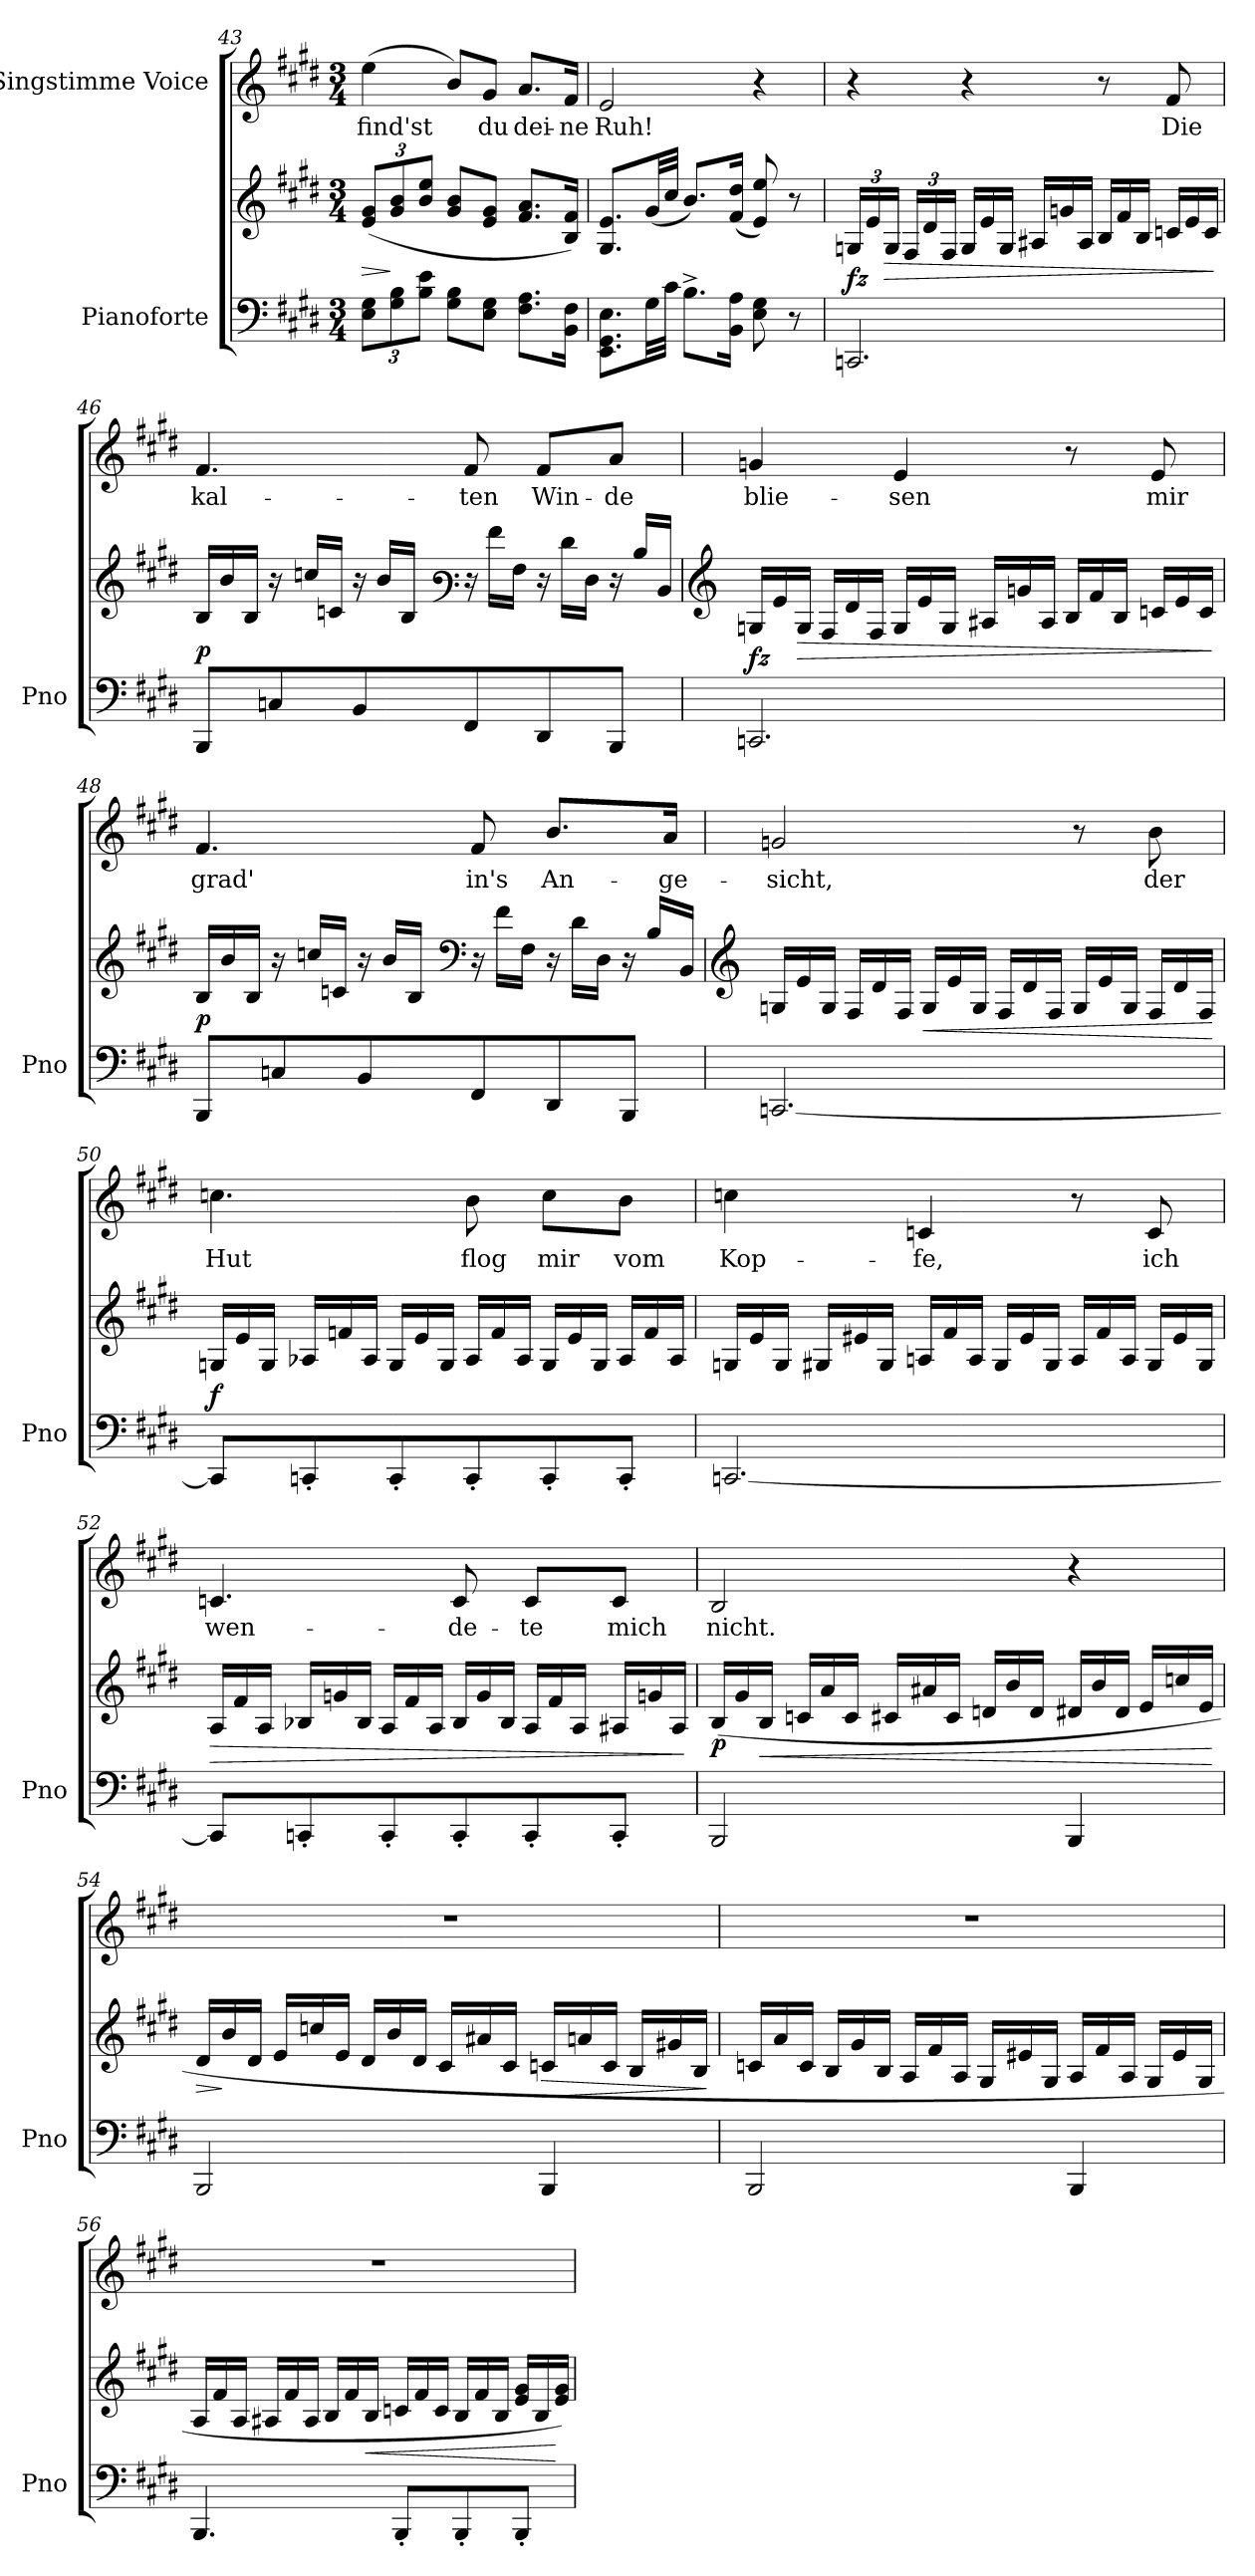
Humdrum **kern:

**kern	**kern	**dynam	**kern	**text
*part2	*part2	*part2	*part1	*part1
*staff3	*staff2	*staff2/3	*staff1	*staff1
*I"Pianoforte	*	*	*I"Singstimme Voice	*
*I'Pno	*	*	*	*
!!LO:LB:g=z
*clefF4	*clefG2	*	*clefG2	*
*k[f#c#g#d#]	*k[f#c#g#d#]	*	*k[f#c#g#d#]	*
*M3/4	*M3/4	*	*M3/4	*
*Xbrackettup	*Xbrackettup	*	*	*
=43	=43	=43	=43	=43
!	!	!LO:HP:b	!	!LO:LY:b
12E\ 12G#\L	(12e/ 12g#/L	>	(4ee\	-find'st
12G#\ 12B\	12g#/ 12b/	]	.	.
12B\ 12e\J	12b/ 12ee/J	.	.	.
8G#\ 8B\L	8g#/ 8b/L	.	8b/L)	.
!	!	!	!	!LO:LY:b
8E\ 8G#\J	8e/ 8g#/J	.	8g#/J	du
!	!	!	!	!LO:LY:b
8.F#\ 8.A\L	8.f#/ 8.a/L	.	8.a/L	dei-
!	!	!	!	!LO:LY:b
16BB\ 16F#\Jk	16B/ 16f#/Jk)	.	16f#/Jk	-ne
=44	=44	=44	=44	=44
!	!	!	!	!LO:LY:b
8.EE\ 8.GG#\ 8.E\L	8.G#/ 8.e/L	.	2e/	Ruh!
32G#\LL	(32g#/LL	.	.	.
32c#\JJJ	32cc#/JJJ	.	.	.
8.B^\L	8.b/L)	.	.	.
16BB\ 16A\Jk	(16f#/ 16dd#/Jk	.	.	.
8E\ 8G#\	8e/ 8ee/)	.	4r	.
8r	8r	.	.	.
=45	=45	=45	=45	=45
!	!	!LO:DY:a=2	!	!
2.CCn/	24Gn/LL	fz	4r	.
.	24e/	.	.	.
!	!	!LO:HP:b	!	!
.	24G/JJ	>	.	.
.	24F#/LL	.	.	.
.	24d#/	.	.	.
.	24F#/JJ	.	.	.
*	*Xtuplet	*	*	*
.	24G/LL	.	4r	.
.	24e/	.	.	.
.	24G/JJ	.	.	.
.	24A#X/LL	.	.	.
.	24gn/	.	.	.
.	24A#/JJ	.	.	.
.	24B/LL	.	8r	.
.	24f#/	.	.	.
.	24B/JJ	.	.	.
!	!	!	!	!LO:LY:b
.	24cn/LL	.	8f#/	Die
.	24e/	.	.	.
.	24c/JJ	.	.	.
.	.	]	.	.
!!LO:LB:g=z
=46	=46	=46	=46	=46
!	!	!LO:DY:a=2	!	!LO:LY:b
8BBB/L	24B/LL	p	4.f#/	kal-
.	24b/	.	.	.
.	24B/JJ	.	.	.
8Cn/	24r	.	.	.
.	24ccn/LL	.	.	.
.	24cn/JJ	.	.	.
8BB/	24r	.	.	.
.	24b/LL	.	.	.
.	24B/JJ	.	.	.
*	*clefF3	*	*	*
!	!	!	!	!LO:LY:b
8FF#/	24r	.	8f#/	-ten
.	24a\LL	.	.	.
.	24A\JJ	.	.	.
!	!	!	!	!LO:LY:b
8DD#/	24r	.	8f#/L	Win-
.	24f#\LL	.	.	.
.	24F#\JJ	.	.	.
!	!	!	!	!LO:LY:b
8BBB/J	24r	.	8a/J	-de
.	24d#/LL	.	.	.
.	24D#/JJ	.	.	.
=47	=47	=47	=47	=47
*	*clefG2	*	*	*
!	!	!LO:DY:a=2	!	!LO:LY:b
2.CCn/	24Gn/LL	fz	4gn/	blie-
.	24e/	.	.	.
!	!	!LO:HP:b	!	!
.	24G/JJ	>	.	.
.	24F#/LL	.	.	.
.	24d#/	.	.	.
.	24F#/JJ	.	.	.
!	!	!	!	!LO:LY:b
.	24G/LL	.	4e/	-sen
.	24e/	.	.	.
.	24G/JJ	.	.	.
.	24A#X/LL	.	.	.
.	24gn/	.	.	.
.	24A#/JJ	.	.	.
.	24B/LL	.	8r	.
.	24f#/	.	.	.
.	24B/JJ	.	.	.
!	!	!	!	!LO:LY:b
.	24cn/LL	.	8e/	mir
.	24e/	.	.	.
.	24c/JJ	.	.	.
.	.	]	.	.
!!LO:LB:g=z
=48	=48	=48	=48	=48
!	!	!LO:DY:a=2	!	!LO:LY:b
8BBB/L	24B/LL	p	4.f#/	grad'
.	24b/	.	.	.
.	24B/JJ	.	.	.
8Cn/	24r	.	.	.
.	24ccn/LL	.	.	.
.	24cn/JJ	.	.	.
8BB/	24r	.	.	.
.	24b/LL	.	.	.
.	24B/JJ	.	.	.
*	*clefF4	*	*	*
!	!	!	!	!LO:LY:b
8FF#/	24r	.	8f#/	in's
.	24f#\LL	.	.	.
.	24F#\JJ	.	.	.
!	!	!	!	!LO:LY:b
8DD#/	24r	.	8.b/L	An-
.	24d#\LL	.	.	.
.	24D#\JJ	.	.	.
8BBB/J	24r	.	.	.
.	24B/LL	.	.	.
!	!	!	!	!LO:LY:b
.	.	.	16a/Jk	-ge-
.	24BB/JJ	.	.	.
=49	=49	=49	=49	=49
*	*clefG2	*	*	*
!	!	!	!	!LO:LY:b
[2.CCn/	24Gn/LL	.	2gn/	-sicht,
.	24e/	.	.	.
.	24G/JJ	.	.	.
.	24F#/LL	.	.	.
.	24d#/	.	.	.
.	24F#/JJ	.	.	.
!	!	!LO:HP:b	!	!
.	24G/LL	<	.	.
.	24e/	.	.	.
.	24G/JJ	.	.	.
.	24F#/LL	.	.	.
.	24d#/	.	.	.
.	24F#/JJ	.	.	.
.	24G/LL	.	8r	.
.	24e/	.	.	.
.	24G/JJ	.	.	.
!	!	!	!	!LO:LY:b
.	24F#/LL	.	8b\	der
.	24d#/	.	.	.
.	24F#/JJ	.	.	.
.	.	[	.	.
=50	=50	=50	=50	=50
!	!	!LO:DY:a=2	!	!LO:LY:b
8CC/L]	24Gn/LL	f	4.ccn\	Hut
.	24e/	.	.	.
.	24G/JJ	.	.	.
8CCn'/	24A-X/LL	.	.	.
.	24fn/	.	.	.
.	24A-/JJ	.	.	.
8CC'/	24G/LL	.	.	.
.	24e/	.	.	.
.	24G/JJ	.	.	.
!	!	!	!	!LO:LY:b
8CC'/	24A-/LL	.	8b\	flog
.	24f/	.	.	.
.	24A-/JJ	.	.	.
!	!	!	!	!LO:LY:b
8CC'/	24G/LL	.	8cc\L	mir
.	24e/	.	.	.
.	24G/JJ	.	.	.
!	!	!	!	!LO:LY:b
8CC'/J	24A-/LL	.	8b\J	vom
.	24f/	.	.	.
.	24A-/JJ	.	.	.
!!LO:PB:g=z
=51	=51	=51	=51	=51
!	!	!	!	!LO:LY:b
[2.CCn/	24Gn/LL	.	4ccn\	Kop-
.	24e/	.	.	.
.	24G/JJ	.	.	.
.	24G#X/LL	.	.	.
.	24e#X/	.	.	.
.	24G#/JJ	.	.	.
!	!	!	!	!LO:LY:b
.	24An/LL	.	4cn/	-fe,
.	24f#/	.	.	.
.	24A/JJ	.	.	.
.	24G#/LL	.	.	.
.	24e#/	.	.	.
.	24G#/JJ	.	.	.
.	24A/LL	.	8r	.
.	24f#/	.	.	.
.	24A/JJ	.	.	.
!	!	!	!	!LO:LY:b
.	24G#/LL	.	8c/	ich
.	24e#/	.	.	.
.	24G#/JJ	.	.	.
=52	=52	=52	=52	=52
!	!	!LO:HP:b	!	!LO:LY:b
8CC/L]	24A/LL	>	4.cn/	wen-
.	24f#/	.	.	.
.	24A/JJ	.	.	.
8CCn'/	24B-X/LL	.	.	.
.	24gn/	.	.	.
.	24B-/JJ	.	.	.
8CC'/	24A/LL	.	.	.
.	24f#/	.	.	.
.	24A/JJ	.	.	.
!	!	!	!	!LO:LY:b
8CC'/	24B-/LL	.	8c/	-de-
.	24g/	.	.	.
.	24B-/JJ	.	.	.
!	!	!	!	!LO:LY:b
8CC'/	24A/LL	.	8c/L	-te
.	24f#/	.	.	.
.	24A/JJ	.	.	.
!	!	!	!	!LO:LY:b
8CC'/J	24A#X/LL	.	8c/J	mich
.	24gn/	.	.	.
.	24A#/JJ	.	.	.
.	.	]	.	.
!!LO:LB:g=z
=53	=53	=53	=53	=53
!	!	!LO:DY:b	!	!LO:LY:b
2BBB/	(24B/LL	p	2B/	nicht.
.	24g#/	.	.	.
!	!	!LO:HP:b	!	!
.	24B/JJ	<	.	.
.	24cn/LL	.	.	.
.	24a/	.	.	.
.	24c/JJ	.	.	.
.	24c#X/LL	.	.	.
.	24a#X/	.	.	.
.	24c#/JJ	.	.	.
.	24dn/LL	.	.	.
.	24b/	.	.	.
.	24d/JJ	.	.	.
4BBB/	24d#X/LL	.	4r	.
.	24b/	.	.	.
.	24d#/JJ	.	.	.
.	24e/LL	.	.	.
.	24ccn/	.	.	.
.	24e/JJ	.	.	.
.	.	[	.	.
=54	=54	=54	=54	=54
!	!	!LO:HP:b	!	!
2BBB/	24d#/LL	>	2.r	.
.	24b/	]	.	.
.	24d#/JJ	.	.	.
.	24e/LL	.	.	.
.	24ccn/	.	.	.
.	24e/JJ	.	.	.
.	24d#/LL	.	.	.
.	24b/	.	.	.
.	24d#/JJ	.	.	.
.	24c#/LL	.	.	.
.	24a#X/	.	.	.
.	24c#/JJ	.	.	.
!	!	!LO:HP:b	!	!
4BBB/	24cn/LL	>	.	.
.	24an/	.	.	.
.	24c/JJ	.	.	.
.	24B/LL	.	.	.
.	24g#X/	.	.	.
.	24B/JJ	.	.	.
.	.	]	.	.
!!LO:LB:g=z
=55	=55	=55	=55	=55
2BBB/	24cn/LL	.	2.r	.
.	24a/	.	.	.
.	24c/JJ	.	.	.
.	24B/LL	.	.	.
.	24g#/	.	.	.
.	24B/JJ	.	.	.
.	24A/LL	.	.	.
.	24f#/	.	.	.
.	24A/JJ	.	.	.
.	24G#/LL	.	.	.
.	24e#X/	.	.	.
.	24G#/JJ	.	.	.
4BBB/	24A/LL	.	.	.
.	24f#/	.	.	.
.	24A/JJ	.	.	.
.	24G#/LL	.	.	.
.	24e#/	.	.	.
.	24G#/JJ	.	.	.
=56	=56	=56	=56	=56
4.BBB/	24A/LL	.	2.r	.
.	24f#/	.	.	.
.	24A/JJ	.	.	.
.	24A#X/LL	.	.	.
.	24f#/	.	.	.
.	24A#/JJ	.	.	.
.	24B/LL	.	.	.
.	24f#/	.	.	.
!	!	!LO:HP:b	!	!
.	24B/JJ	<	.	.
8BBB'/L	24cn/LL	.	.	.
.	24f#/	.	.	.
.	24c/JJ	.	.	.
8BBB'/	24B/LL	.	.	.
.	24f#/	.	.	.
.	24B/JJ	.	.	.
8BBB'/J	24e/ 24g#/LL	.	.	.
.	24B/	.	.	.
.	24e/ 24g#/JJ)	[	.	.
=	=	=	=	=
*-	*-	*-	*-	*-
